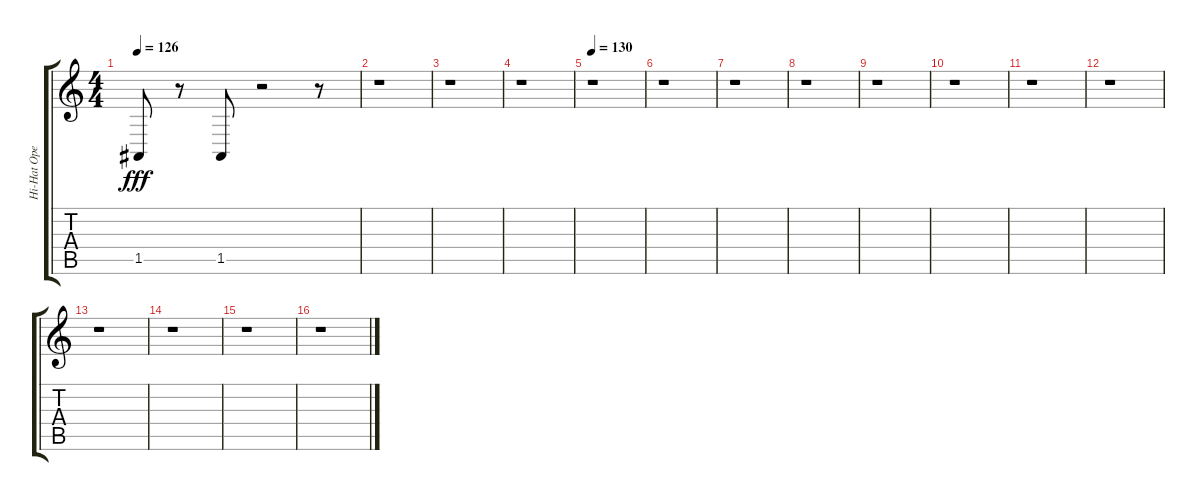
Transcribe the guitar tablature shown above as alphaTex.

\track ("Hi-Hat Open" "Hi-Hat Ope") {instrument acousticgrandpiano}
\staff {score tabs}
\tuning (E4 B3 G3 D3 A2 E2) {hide}
\ts (4 4)
\tempo 126
\clef g2
\ks c
1.5.8{dy fff} r.8 1.5.8 r.2 r.8 |
r.1 |
r.1 |
r.1 |
\tempo 130
r.1 |
r.1 |
r.1 |
r.1 |
r.1 |
r.1 |
r.1 |
r.1 |
r.1 |
r.1 |
r.1 |
r.1
